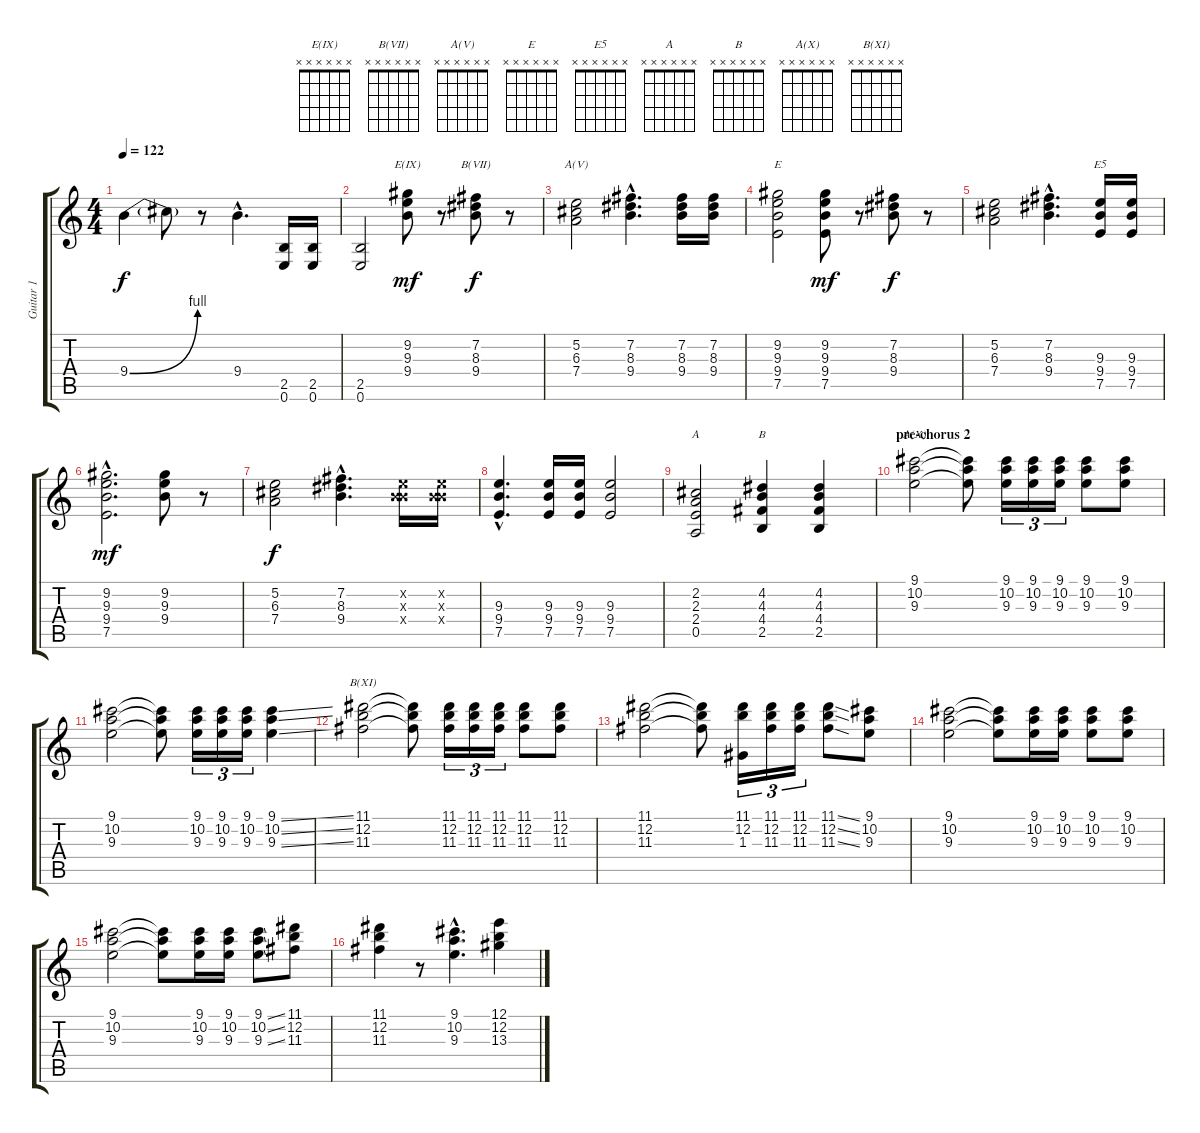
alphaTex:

\track ("Guitar 1" "Guitar 1") {instrument electricguitarclean}
\staff {score tabs}
\tuning (E4 B3 G3 D3 A2 E2) {hide}
\chord ("E(IX)" x x x x x x) {firstfret 0}
\chord ("B(VII)" x x x x x x) {firstfret 0}
\chord ("A(V)" x x x x x x) {firstfret 0}
\chord ("E" x x x x x x) {firstfret 0}
\chord ("E5" x x x x x x) {firstfret 0}
\chord ("A" x x x x x x) {firstfret 0}
\chord ("B" x x x x x x) {firstfret 0}
\chord ("A(X)" x x x x x x) {firstfret 0}
\chord ("B(XI)" x x x x x x) {firstfret 0}
\ts (4 4)
\tempo 122
\clef g2
\ks c
9.4{be (bend 0 0 60 4)}.4{dy f} 9.4{t}.8 r.8 9.4{hac}.4{d} (2.5 0.6).16 (2.5 0.6).16 |
(2.5 0.6).2 (9.2 9.3 9.4).8{ch "E(IX)" dy mf} r.8 (7.2 8.3 9.4).8{ch "B(VII)" dy f} r.8 |
(5.2 6.3 7.4).2{ch "A(V)"} (7.2{hac} 8.3{hac} 9.4{hac}).4{d} (7.2 8.3 9.4).16 (7.2 8.3 9.4).16 |
(9.2 9.3 9.4 7.5).2{ch "E"} (9.2 9.3 9.4 7.5).8{dy mf} r.8 (7.2 8.3 9.4).8{dy f} r.8 |
(5.2 6.3 7.4).2 (7.2{hac} 8.3{hac} 9.4{hac}).4{d} (9.3 9.4 7.5).16{ch "E5"} (9.3 9.4 7.5).16 |
(9.2{hac} 9.3{hac} 9.4{hac} 7.5{hac}).2{d dy mf} (9.2 9.3 9.4).8 r.8 |
(5.2 6.3 7.4).2{dy f} (7.2{hac} 8.3{hac} 9.4{hac}).4{d} (0.2{x} 9.3{x} 9.4{x}).16 (0.2{x} 9.3{x} 9.4{x}).16 |
(9.3{hac} 9.4{hac} 7.5{hac}).4{d} (9.3 9.4 7.5).16 (9.3 9.4 7.5).16 (9.3 9.4 7.5).2 |
(2.2 2.3 2.4 0.5).2{ch "A"} (4.2 4.3 4.4 2.5).4{ch "B"} (4.2 4.3 4.4 2.5).4 |
\section ("" "pre-chorus 2")
(9.1 10.2 9.3).2{ch "A(X)"} (9.1{t} 10.2{t} 9.3{t}).8 (9.1 10.2 9.3).16{tu (3 2)} (9.1 10.2 9.3).16{tu (3 2)} (9.1 10.2 9.3).16{tu (3 2)} (9.1 10.2 9.3).8 (9.1 10.2 9.3).8 |
(9.1 10.2 9.3).2 (9.1{t} 10.2{t} 9.3{t}).8 (9.1 10.2 9.3).16{tu (3 2)} (9.1 10.2 9.3).16{tu (3 2)} (9.1 10.2 9.3).16{tu (3 2)} (9.1{ss} 10.2{ss} 9.3{ss}).4 |
(11.1 12.2 11.3).2{ch "B(XI)"} (11.1{t} 12.2{t} 11.3{t}).8 (11.1 12.2 11.3).16{tu (3 2)} (11.1 12.2 11.3).16{tu (3 2)} (11.1 12.2 11.3).16{tu (3 2)} (11.1 12.2 11.3).8 (11.1 12.2 11.3).8 |
(11.1 12.2 11.3).2 (11.1{t} 12.2{t} 11.3{t}).8 (11.1 12.2 1.3).16{tu (3 2)} (11.1 12.2 11.3).16{tu (3 2)} (11.1 12.2 11.3).16{tu (3 2)} (11.1{ss} 12.2{ss} 11.3{ss}).8 (9.1 10.2 9.3).8 |
(9.1 10.2 9.3).2 (9.1{t} 10.2{t} 9.3{t}).8 (9.1 10.2 9.3).16 (9.1 10.2 9.3).16 (9.1 10.2 9.3).8 (9.1 10.2 9.3).8 |
(9.1 10.2 9.3).2 (9.1{t} 10.2{t} 9.3{t}).8 (9.1 10.2 9.3).16 (9.1 10.2 9.3).16 (9.1{ss} 10.2{ss} 9.3{ss}).8 (11.1 12.2 11.3).8 |
(11.1 12.2 11.3).4 r.8 (9.1{hac} 10.2{hac} 9.3{hac}).4{d} (12.1 12.2 13.3).4
